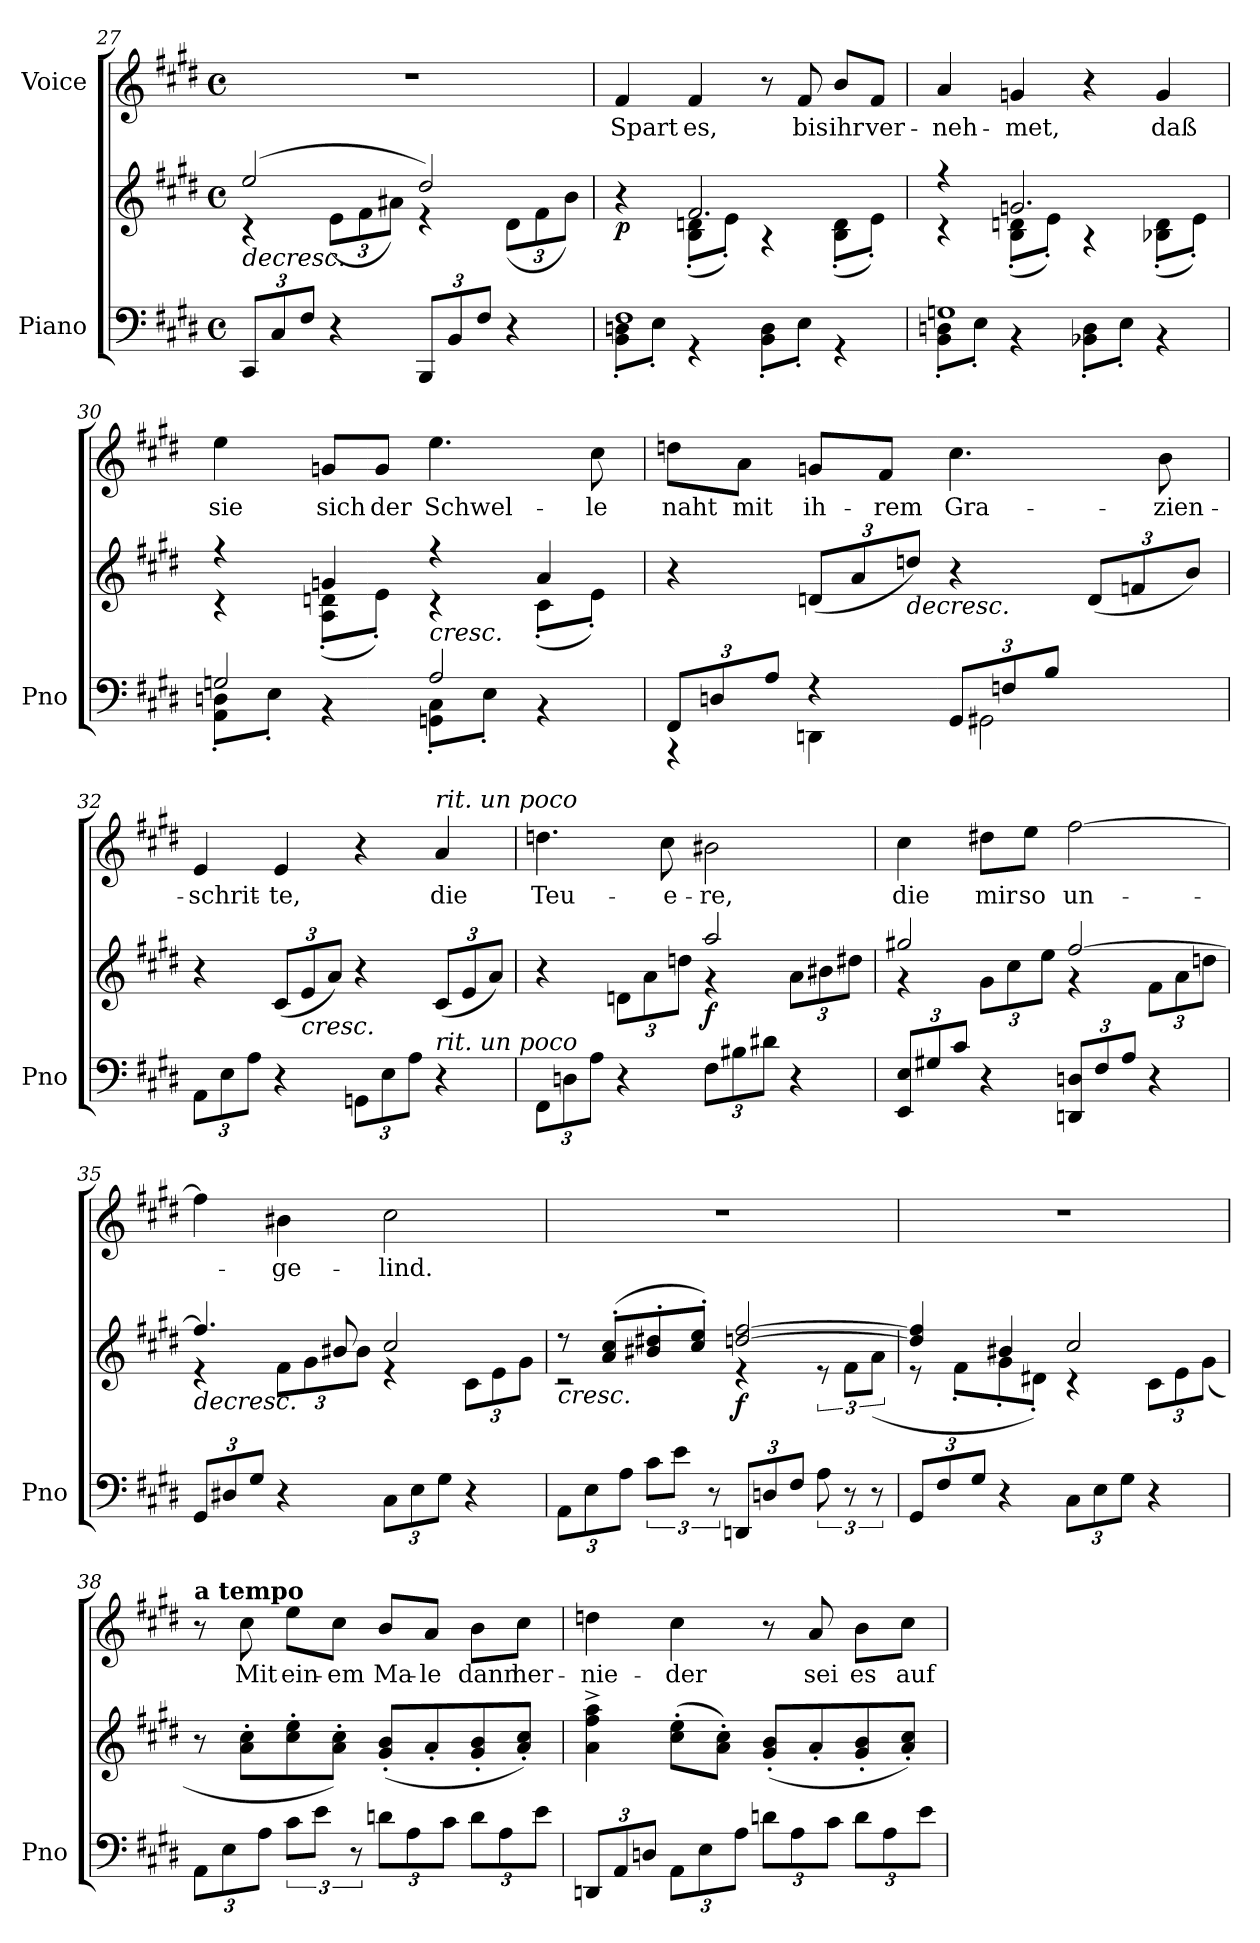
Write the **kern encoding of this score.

**kern	**kern	**dynam	**kern	**text
*part2	*part2	*part2	*part1	*part1
*staff3	*staff2	*staff2/3	*staff1	*staff1
*I"Piano	*	*	*I"Voice	*
*I'Pno	*	*	*	*
*clefF4	*clefG2	*	*clefG2	*
*k[f#c#g#d#]	*k[f#c#g#d#]	*	*k[f#c#g#d#]	*
*M4/4	*M4/4	*	*M4/4	*
*met(c)	*met(c)	*	*met(c)	*
*Xbrackettup	*	*	*	*
=27	=27	=27	=27	=27
!	!	!LO:HP:b	!	!
*	*^	*	*	*
12CC#/L	(2ee/	4r	>	1r	.
12C#/	.	.	.	.	.
12F#/J	.	.	.	.	.
*	*	*Xbrackettup	*	*	*
4r	.	(12e\L	.	.	.
.	.	12f#\	.	.	.
.	.	12a#X\J)	.	.	.
12BBB/L	2dd#/)	4r	.	.	.
12BB/	.	.	.	.	.
12F#/J	.	.	.	.	.
4r	.	(12d#\L	.	.	.
.	.	12f#\	.	.	.
.	.	12b\J)	.	.	.
=28	=28	=28	=28	=28	=28
*^	*	*	*	*	*
!	!	!	!	!LO:DY:b	!	!
1F#	8BB\' 8Dn\'L	4r	4ryy	p	4f#/	Spart
.	8E'\J	.	.	.	.	.
.	4r	2.f#/	(8B\' 8dn\'L	.	4f#/	es,
.	.	.	8e'\J)	.	.	.
.	8BB\' 8D\'L	.	4r	.	8r	.
.	8E'\J	.	.	.	8f#/	bis
.	4r	.	(8B\' 8d\'L	.	8b/L	ihr
.	.	.	8e'\J)	.	8f#/J	ver-
=29	=29	=29	=29	=29	=29	=29
1Gn	8BB\' 8Dn\'L	4r	4r	.	4a/	-neh-
.	8E'\J	.	.	.	.	.
.	4r	2.gn/	(8B\' 8dn\'L	.	4gn/	-met,
.	.	.	8e'\J)	.	.	.
.	8BB-X\' 8D\'L	.	4r	.	4r	.
.	8E'\J	.	.	.	.	.
.	4r	.	(8B-X\' 8d\'L	.	4g/	daß
.	.	.	8e'\J)	.	.	.
=30	=30	=30	=30	=30	=30	=30
2Gn/	8AA\' 8Dn\'L	4r	4r	.	4ee\	sie
.	8E'\J	.	.	.	.	.
.	4r	4gn/	(8A\' 8dn\'L	.	8gn/L	sich
.	.	.	8e'\J)	.	8g/J	der
!	!	!	!	!LO:HP:b	!	!
2A/	8GGn\' 8C#\'L	4r	4r	<	4.ee\	Schwel-
.	8E'\J	.	.	.	.	.
.	4r	4a/	(8c#'\L	.	.	.
.	.	.	8e'\J)	.	8cc#\	-le
*	*	*v	*v	*	*	*
=31	=31	=31	=31	=31	=31
12FF#/L	4r	4r	.	8ddn\L	naht
12Dn/	.	.	.	.	.
.	.	.	.	8a\J	mit
12A/J	.	.	.	.	.
4r	4DDn\	(12dn/L	.	8gn/L	ih-
.	.	12a/	]	.	.
.	.	.	.	8f#/J	-rem
!	!	!	!LO:HP:b	!	!
.	.	12ddn/J)	>	.	.
12GG#/L	2GG#X\	4r	.	4.cc#\	Gra-
12Fn/	.	.	.	.	.
12B/J	.	.	.	.	.
4ryy	.	(12d/L	.	.	.
.	.	12fn/	.	.	.
.	.	.	.	8b\	-zien-
.	.	12b/J)	.	.	.
*v	*v	*	*	*	*
.	.	[	.	.
=32	=32	=32	=32	=32
12AA\L	4r	.	4e/	-schrit-
12E\	.	.	.	.
12A\J	.	.	.	.
4r	(12c#/L	.	4e/	-te,
!	!	!LO:HP:b	!	!
.	12e/	<	.	.
.	12a/J)	.	.	.
12GGn\L	4r	.	4r	.
12E\	.	.	.	.
12A\J	.	.	.	.
!	!	!	!LO:TX:a:i:t=rit. un poco	!
!LO:TX:i:t=rit. un poco	!	!	!	!
4r	(12c#/L	.	4a/	die
.	12e/	.	.	.
.	12a/J)	.	.	.
=33	=33	=33	=33	=33
*	*^	*	*	*
12FF#\L	2ryy	4r	.	4.ddn\	Teu-
12Dn\	.	.	.	.	.
12A\J	.	.	.	.	.
4r	.	12dn\L	.	.	.
.	.	12a\	.	.	.
.	.	.	.	8cc#\	-e-
.	.	12ddn\J	]	.	.
!	!	!	!LO:DY:b	!	!
12F#\L	2aa/	4r	f	2b#X\	-re,
12B#X\	.	.	.	.	.
12d#X\J	.	.	.	.	.
4r	.	12a\L	.	.	.
.	.	12b#X\	.	.	.
.	.	12dd#X\J	.	.	.
=34	=34	=34	=34	=34	=34
12EE/ 12E/L	2gg#X/	4r	.	4cc#\	die
12G#X/	.	.	.	.	.
12c#/J	.	.	.	.	.
4r	.	12g#\L	.	8dd#X\L	mir
.	.	12cc#\	.	.	.
.	.	.	.	8ee\J	so
.	.	12ee\J	.	.	.
12DDn/ 12Dn/L	[2ff#/	4r	.	[2ff#\	un-
12F#/	.	.	.	.	.
12A/J	.	.	.	.	.
4r	.	12f#\L	.	.	.
.	.	12a\	.	.	.
.	.	12ddn\J	.	.	.
=35	=35	=35	=35	=35	=35
!	!	!	!LO:HP:b	!	!
12GG#/L	4.ff#/]	4r	>	4ff#\]	.
12D#X/	.	.	.	.	.
12G#/J	.	.	.	.	.
4r	.	12f#\L	.	4b#X\	-ge-
.	.	12g#\	.	.	.
.	8b#X/	.	.	.	.
.	.	12b#\J	.	.	.
12C#\L	2cc#/	4r	.	2cc#\	-lind.
12E\	.	.	.	.	.
12G#\J	.	.	.	.	.
4r	.	12c#\L	.	.	.
.	.	12e\	.	.	.
.	.	12g#\J	.	.	.
*	*v	*v	*	*	*
.	.	[	.	.
=36	=36	=36	=36	=36
!	!	!LO:HP:b	!	!
*	*^	*	*	*
12AA\L	8r	2r	<	1r	.
12E\	.	.	.	.	.
.	(8a/' 8cc#/'L	.	.	.	.
12A\J	.	.	.	.	.
*brackettup	*	*	*	*	*
12c#\L	8b#X/' 8dd#X/'	.	.	.	.
12e\J	.	.	.	.	.
.	8cc#/' 8ee/'J)	.	.	.	.
12r	.	.	.	.	.
!	!	!	!LO:DY:n=1:b	!	!
(12DDn/L	[2ddn/ [2ff#/	4r	] f	.	.
12Dn/	.	.	.	.	.
12F#/J	.	.	.	.	.
*	*	*brackettup	*	*	*
12A\	.	12r	.	.	.
12r	.	12f#\L	.	.	.
12r	.	(12a\J	.	.	.
=37	=37	=37	=37	=37	=37
12GG#/L	4ddn/] 4ff#/]	8r	.	1r	.
12F#/	.	.	.	.	.
.	.	8f#'\L	.	.	.
12G#/J	.	.	.	.	.
4r	4b#X/	8g#'\	.	.	.
.	.	8d#X'\J)	[	.	.
*Xbrackettup	*	*	*	*	*
(12C#\L	2cc#/	4r	.	.	.
12E\	.	.	.	.	.
12G#\J	.	.	.	.	.
*	*	*Xbrackettup	*	*	*
4r	.	12c#\L	.	.	.
.	.	12e\	.	.	.
.	.	(12g#\J	.	.	.
=38	=38	=38	=38	=38	=38
!	!	!	!	!LO:TX:a:B:t=a tempo	!
*	*v	*v	*	*	*
12AA\L	8r	.	8r	.
12E\	.	.	.	.
!	!	!LO:DY:b	!	!
!	!	!LO:DY:n=1:b	!	!
.	8a\' 8cc#\'L	other-dynamics f	8cc#\	Mit
12A\J	.	.	.	.
*brackettup	*	*	*	*
12c#\L	8cc#\' 8ee\'	.	8ee\L	ein-
12e\J	.	.	.	.
.	8a\' 8cc#\'J)	.	8cc#\J	-em
12r	.	.	.	.
*Xbrackettup	*	*	*	*
12dn\L	(8g#/' 8b/'L	.	8b/L	Ma-
12A\	.	.	.	.
.	8a'/	.	8a/J	-le
12c#\J	.	.	.	.
12d\L	8g#/' 8b/'	.	8b\L	dann
12A\	.	.	.	.
.	8a/' 8cc#/'J)	.	8cc#\J	her-
12e\J	.	.	.	.
=39	=39	=39	=39	=39
*brackettup	*	*	*	*
12DDn/L	4a\^ 4ff#\^ 4aa\^	.	4ddn\	-nie-
12AA/	.	.	.	.
12Dn/J	.	.	.	.
*Xbrackettup	*	*	*	*
12AA\L	(8cc#\' 8ee\'L	.	4cc#\	-der
12E\	.	.	.	.
.	8a\' 8cc#\'J)	.	.	.
12A\J	.	.	.	.
12dn\L	(8g#/' 8b/'L	.	8r	.
12A\	.	.	.	.
.	8a'/	.	8a/	sei
12c#\J	.	.	.	.
12d\L	8g#/' 8b/'	.	8b\L	es
12A\	.	.	.	.
.	8a/' 8cc#/'J)	.	8cc#\J	auf
12e\J	.	.	.	.
=	=	=	=	=
*-	*-	*-	*-	*-
